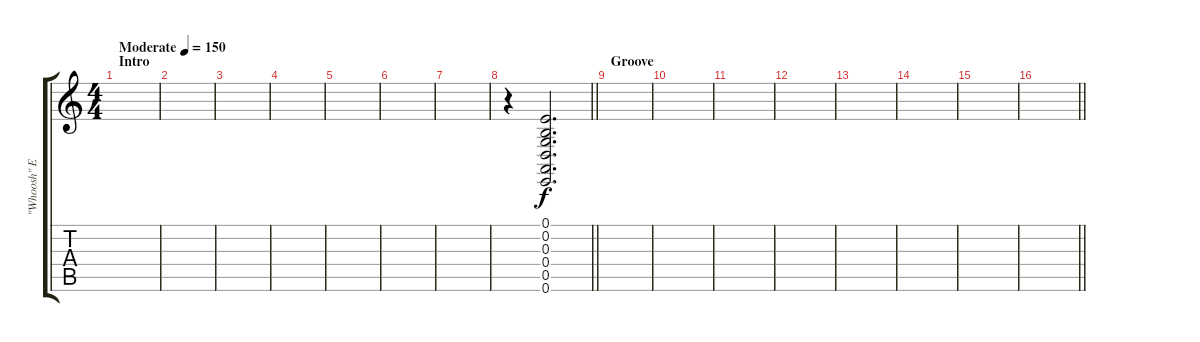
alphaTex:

\track ("\"Whoosh\" Effect" "\"Whoosh\" E") {instrument seashore}
\staff {score tabs}
\tuning (E4 B3 G3 D3 A2 E2) {hide}
\ts (4 4)
\section ("" "Intro")
\tempo (150 "Moderate")
\clef g2
\ks c
|
|
|
|
|
|
|
\barLineRight lightlight
r.4 (0.1 0.2 0.3 0.4 0.5 0.6).2{d} |
\section ("" "Groove")
|
|
|
|
|
|
|
\barLineRight lightlight
